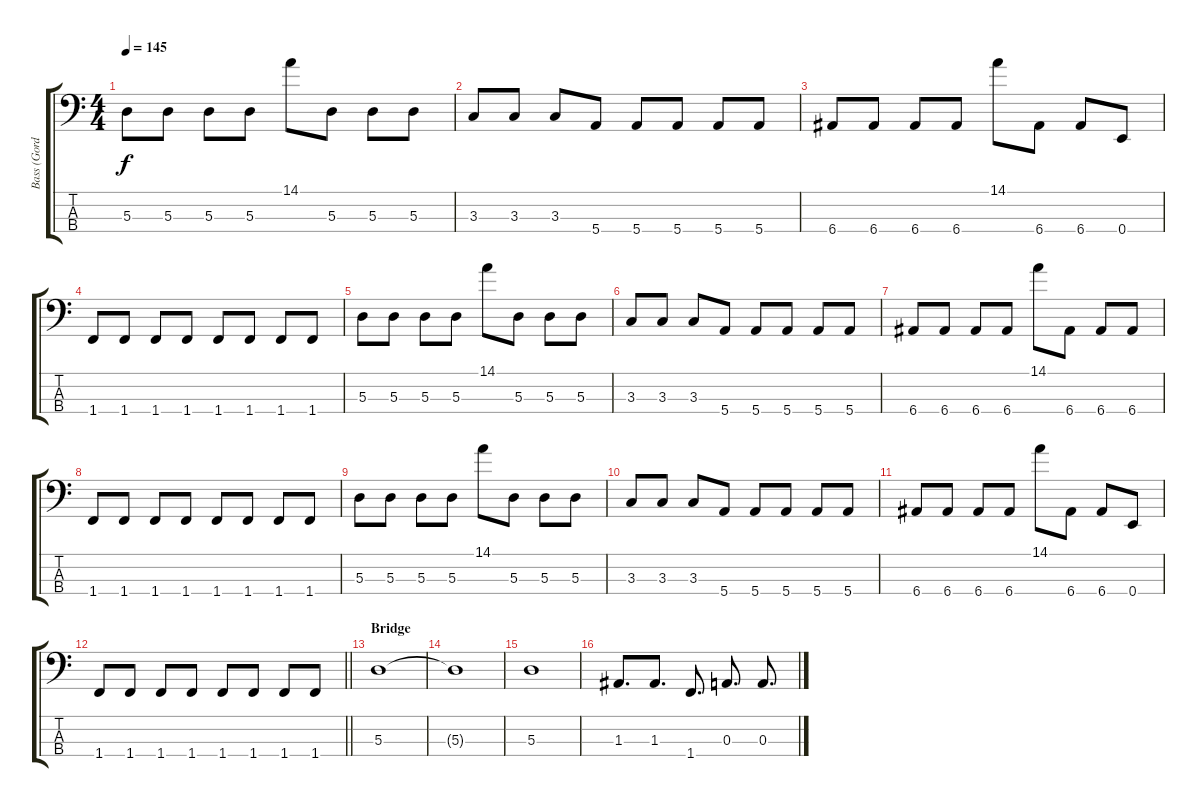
\track ("Bass (Gordan)" "Bass (Gord") {instrument electricbassfinger}
\staff {score tabs}
\tuning (G2 D2 A1 E1) {hide}
\ts (4 4)
\tempo 145
\clef f4
\ks c
5.3.8{dy f} 5.3.8 5.3.8 5.3.8 14.1.8 5.3.8 5.3.8 5.3.8 |
3.3.8 3.3.8 3.3.8 5.4.8 5.4.8 5.4.8 5.4.8 5.4.8 |
6.4.8 6.4.8 6.4.8 6.4.8 14.1.8 6.4.8 6.4.8 0.4.8 |
1.4.8 1.4.8 1.4.8 1.4.8 1.4.8 1.4.8 1.4.8 1.4.8 |
5.3.8 5.3.8 5.3.8 5.3.8 14.1.8 5.3.8 5.3.8 5.3.8 |
3.3.8 3.3.8 3.3.8 5.4.8 5.4.8 5.4.8 5.4.8 5.4.8 |
6.4.8 6.4.8 6.4.8 6.4.8 14.1.8 6.4.8 6.4.8 6.4.8 |
1.4.8 1.4.8 1.4.8 1.4.8 1.4.8 1.4.8 1.4.8 1.4.8 |
5.3.8 5.3.8 5.3.8 5.3.8 14.1.8 5.3.8 5.3.8 5.3.8 |
3.3.8 3.3.8 3.3.8 5.4.8 5.4.8 5.4.8 5.4.8 5.4.8 |
6.4.8 6.4.8 6.4.8 6.4.8 14.1.8 6.4.8 6.4.8 0.4.8 |
\barLineRight lightlight
1.4.8 1.4.8 1.4.8 1.4.8 1.4.8 1.4.8 1.4.8 1.4.8 |
\section ("" "Bridge")
5.3.1 |
5.3{t}.1 |
5.3.1 |
1.3.8{d} 1.3.8{d} 1.4.8{d} 0.3.8{d} 0.3.8{d}
